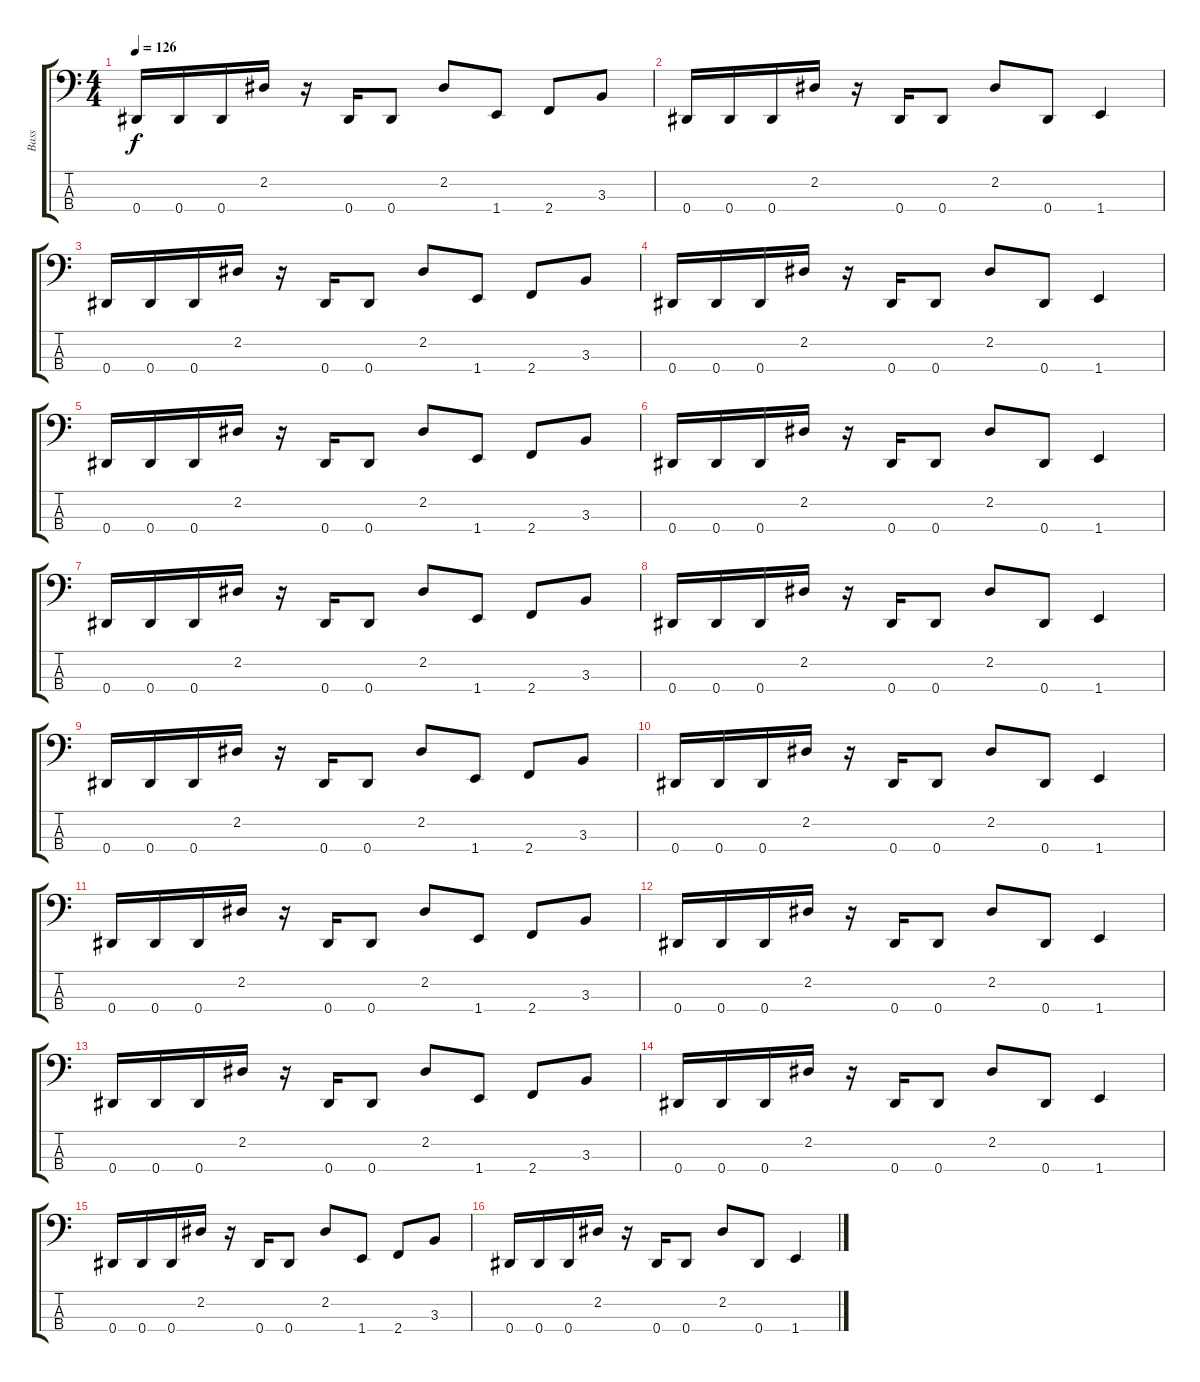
\track ("Bass" "Bass") {instrument electricbasspick}
\staff {score tabs}
\tuning (Gb2 Db2 Ab1 Eb1) {hide}
\ts (4 4)
\tempo 126
\clef f4
\ks c
0.4.16{dy f} 0.4.16 0.4.16 2.2.16 r.16 0.4.16 0.4.8 2.2.8 1.4.8 2.4.8 3.3.8 |
0.4.16 0.4.16 0.4.16 2.2.16 r.16 0.4.16 0.4.8 2.2.8 0.4.8 1.4.4 |
0.4.16 0.4.16 0.4.16 2.2.16 r.16 0.4.16 0.4.8 2.2.8 1.4.8 2.4.8 3.3.8 |
0.4.16 0.4.16 0.4.16 2.2.16 r.16 0.4.16 0.4.8 2.2.8 0.4.8 1.4.4 |
0.4.16 0.4.16 0.4.16 2.2.16 r.16 0.4.16 0.4.8 2.2.8 1.4.8 2.4.8 3.3.8 |
0.4.16 0.4.16 0.4.16 2.2.16 r.16 0.4.16 0.4.8 2.2.8 0.4.8 1.4.4 |
0.4.16 0.4.16 0.4.16 2.2.16 r.16 0.4.16 0.4.8 2.2.8 1.4.8 2.4.8 3.3.8 |
0.4.16 0.4.16 0.4.16 2.2.16 r.16 0.4.16 0.4.8 2.2.8 0.4.8 1.4.4 |
0.4.16 0.4.16 0.4.16 2.2.16 r.16 0.4.16 0.4.8 2.2.8 1.4.8 2.4.8 3.3.8 |
0.4.16 0.4.16 0.4.16 2.2.16 r.16 0.4.16 0.4.8 2.2.8 0.4.8 1.4.4 |
0.4.16 0.4.16 0.4.16 2.2.16 r.16 0.4.16 0.4.8 2.2.8 1.4.8 2.4.8 3.3.8 |
0.4.16 0.4.16 0.4.16 2.2.16 r.16 0.4.16 0.4.8 2.2.8 0.4.8 1.4.4 |
0.4.16 0.4.16 0.4.16 2.2.16 r.16 0.4.16 0.4.8 2.2.8 1.4.8 2.4.8 3.3.8 |
0.4.16 0.4.16 0.4.16 2.2.16 r.16 0.4.16 0.4.8 2.2.8 0.4.8 1.4.4 |
0.4.16 0.4.16 0.4.16 2.2.16 r.16 0.4.16 0.4.8 2.2.8 1.4.8 2.4.8 3.3.8 |
0.4.16 0.4.16 0.4.16 2.2.16 r.16 0.4.16 0.4.8 2.2.8 0.4.8 1.4.4
